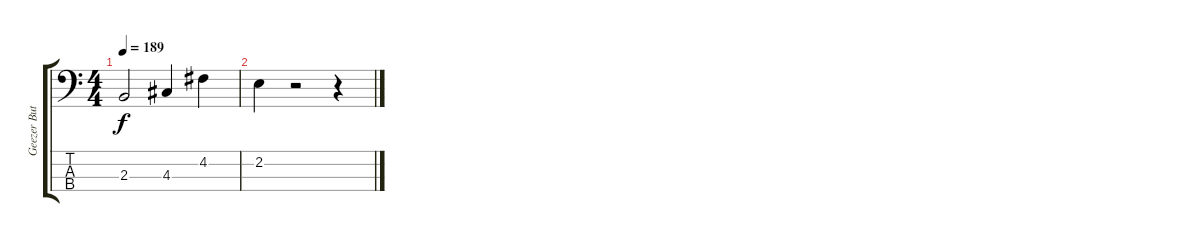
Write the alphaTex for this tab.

\track ("Geezer Butler" "Geezer But") {instrument electricbasspick}
\staff {score tabs}
\tuning (G2 D2 A1 E1) {hide}
\ts (4 4)
\tempo 189
\clef f4
\ks c
2.3.2{dy f} 4.3.4 4.2.4 |
2.2.4 r.2 r.4
